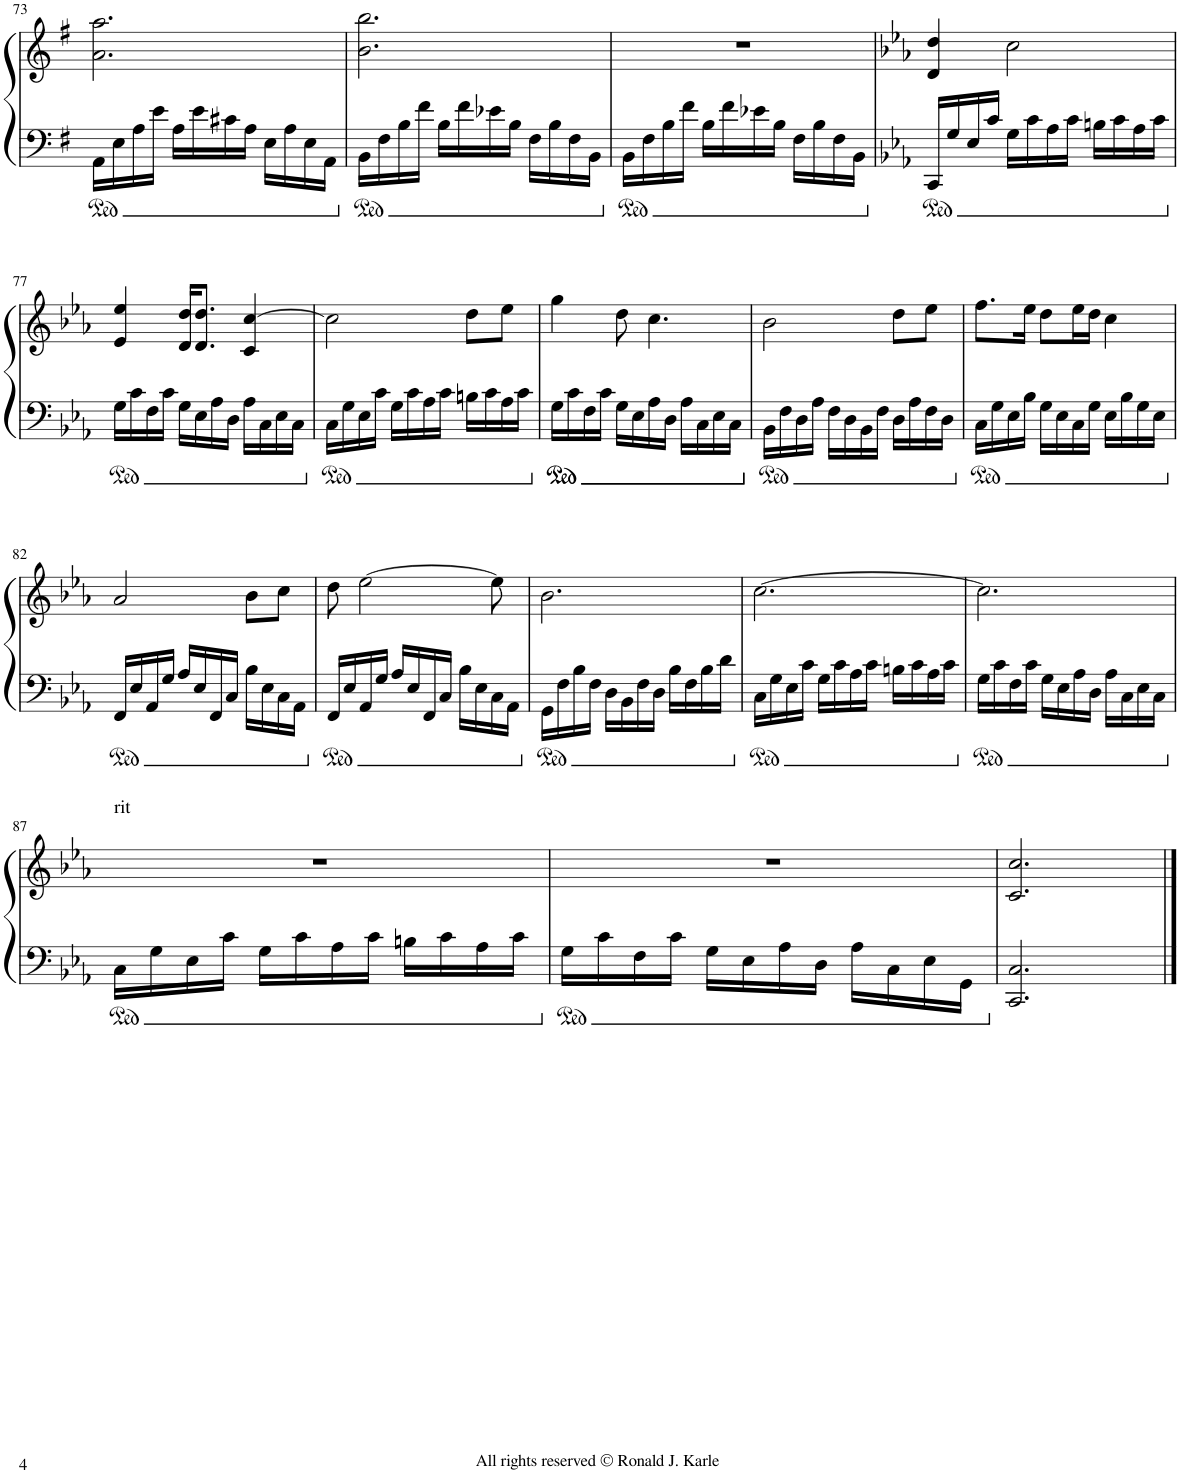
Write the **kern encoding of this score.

**kern	**kern
*part1	*part1
*staff2	*staff1
*I"Piano	*
*I'Pno.	*
!!LO:PB:g=z
*clefF4	*clefG2
*k[f#]	*k[f#]
*M3/4	*M3/4
=73	=73
16AA\LL	2.a\ 2.aa\
16E\	.
16A\	.
16e\JJ	.
16A\LL	.
16e\	.
16c#X\	.
16A\JJ	.
16E\LL	.
16A\	.
16E\	.
16AA\JJ	.
=74	=74
16BB\LL	2.b\ 2.bb\
16F#\	.
16B\	.
16f#\JJ	.
16B\LL	.
16f#\	.
16e-X\	.
16B\JJ	.
16F#\LL	.
16B\	.
16F#\	.
16BB\JJ	.
=75	=75
16BB\LL	2.r
16F#\	.
16B\	.
16f#\JJ	.
16B\LL	.
16f#\	.
16e-X\	.
16B\JJ	.
16F#\LL	.
16B\	.
16F#\	.
16BB\JJ	.
=76	=76
*k[b-e-a-]	*k[b-e-a-]
16CC/LL	4d/ 4dd/
16G/	.
16E-/	.
16c/JJ	.
16G\LL	2cc\
16c\	.
16A-\	.
16c\JJ	.
16Bn\LL	.
16c\	.
16A-\	.
16c\JJ	.
!!LO:LB:g=z
=77	=77
16G\LL	4e-/ 4ee-/
16c\	.
16F\	.
16c\JJ	.
16G\LL	16d/ 16dd/KL
16E-\	8.d/ 8.dd/J
16A-\	.
16D\JJ	.
16A-\LL	4c/ [4cc/
16C\	.
16E-\	.
16C\JJ	.
=78	=78
16C\LL	2cc\]
16G\	.
16E-\	.
16c\JJ	.
16G\LL	.
16c\	.
16A-\	.
16c\JJ	.
16Bn\LL	8dd\L
16c\	.
16A-\	8ee-\J
16c\JJ	.
=79	=79
16G\LL	4gg\
16c\	.
16F\	.
16c\JJ	.
16G\LL	8dd\
16E-\	.
16A-\	4.cc\
16D\JJ	.
16A-\LL	.
16C\	.
16E-\	.
16C\JJ	.
=80	=80
16BB-\LL	2b-\
16F\	.
16D\	.
16A-\JJ	.
16F\LL	.
16D\	.
16BB-\	.
16F\JJ	.
16D\LL	8dd\L
16A-\	.
16F\	8ee-\J
16D\JJ	.
=81	=81
16C\LL	8.ff\L
16G\	.
16E-\	.
16B-\JJ	16ee-\Jk
16G\LL	8dd\L
16E-\	.
16C\	16ee-\L
16G\JJ	16dd\JJ
16E-\LL	4cc\
16B-\	.
16G\	.
16E-\JJ	.
!!LO:LB:g=z
=82	=82
16FF/LL	2a-/
16E-/	.
16AA-/	.
16G/JJ	.
16A-/LL	.
16E-/	.
16FF/	.
16C/JJ	.
16B-\LL	8b-\L
16E-\	.
16C\	8cc\J
16AA-\JJ	.
=83	=83
16FF/LL	8dd\
16E-/	.
16AA-/	[2ee-\
16G/JJ	.
16A-/LL	.
16E-/	.
16FF/	.
16C/JJ	.
16B-\LL	.
16E-\	.
16C\	8ee-\]
16AA-\JJ	.
=84	=84
16GG\LL	2.b-\
16F\	.
16B-\	.
16F\JJ	.
16D\LL	.
16BB-\	.
16F\	.
16D\JJ	.
16B-\LL	.
16F\	.
16B-\	.
16d\JJ	.
=85	=85
16C\LL	[2.cc\
16G\	.
16E-\	.
16c\JJ	.
16G\LL	.
16c\	.
16A-\	.
16c\JJ	.
16Bn\LL	.
16c\	.
16A-\	.
16c\JJ	.
=86	=86
16G\LL	2.cc\]
16c\	.
16F\	.
16c\JJ	.
16G\LL	.
16E-\	.
16A-\	.
16D\JJ	.
16A-\LL	.
16C\	.
16E-\	.
16C\JJ	.
!!LO:LB:g=z
=87	=87
!	!LO:TX:a:t=rit
16C\LL	2.r
16G\	.
16E-\	.
16c\JJ	.
16G\LL	.
16c\	.
16A-\	.
16c\JJ	.
16Bn\LL	.
16c\	.
16A-\	.
16c\JJ	.
=88	=88
16G\LL	2.r
16c\	.
16F\	.
16c\JJ	.
16G\LL	.
16E-\	.
16A-\	.
16D\JJ	.
16A-\LL	.
16C\	.
16E-\	.
16GG\JJ	.
=89	=89
2.CC/ 2.C/	2.c/ 2.cc/
==	==
*-	*-
